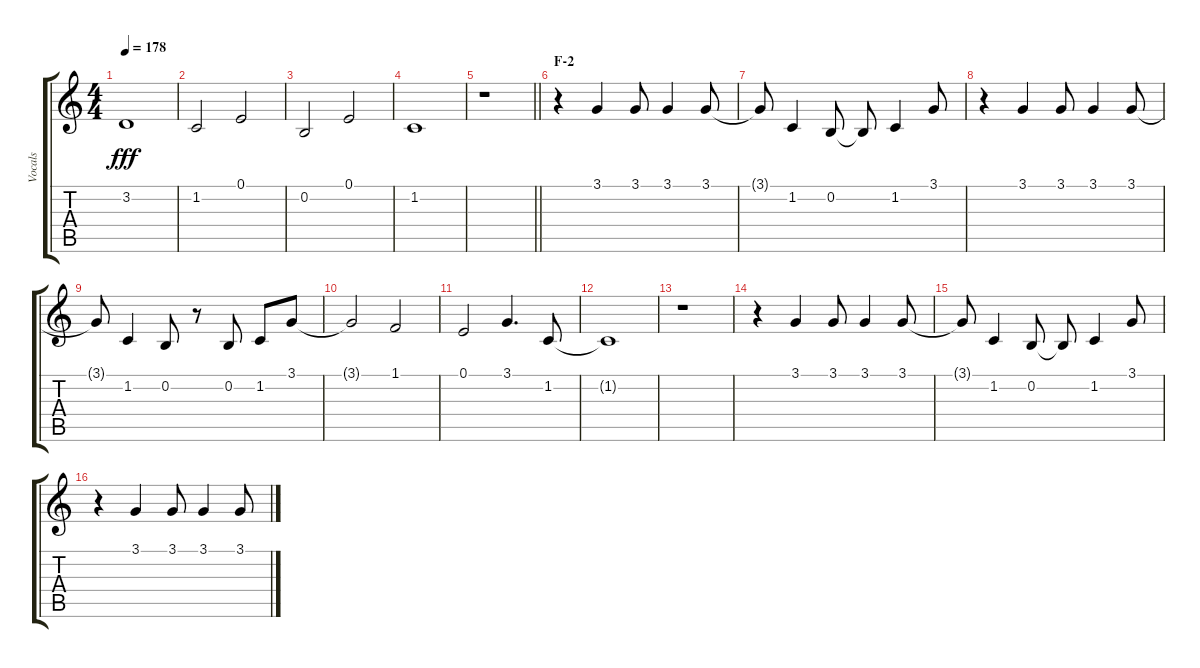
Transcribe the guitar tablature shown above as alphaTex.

\track ("Vocals" "Vocals") {instrument voiceoohs}
\staff {score tabs}
\tuning (E4 B3 G3 D3 A2 E2) {hide}
\ts (4 4)
\tempo 178
\clef g2
\ks c
3.2{t}.1{dy fff} |
1.2.2 0.1.2 |
0.2.2 0.1.2 |
1.2.1 |
\barLineRight lightlight
r.1 |
\section ("" "F-2")
r.4 3.1.4 3.1.8 3.1.4 3.1.8 |
3.1{t}.8 1.2.4 0.2.8 0.2{t}.8 1.2.4 3.1.8 |
r.4 3.1.4 3.1.8 3.1.4 3.1.8 |
3.1{t}.8 1.2.4 0.2.8 r.8 0.2.8 1.2.8 3.1.8 |
3.1{t}.2 1.1.2 |
0.1.2 3.1.4{d} 1.2.8 |
1.2{t}.1 |
r.1 |
r.4 3.1.4 3.1.8 3.1.4 3.1.8 |
3.1{t}.8 1.2.4 0.2.8 0.2{t}.8 1.2.4 3.1.8 |
r.4 3.1.4 3.1.8 3.1.4 3.1.8
